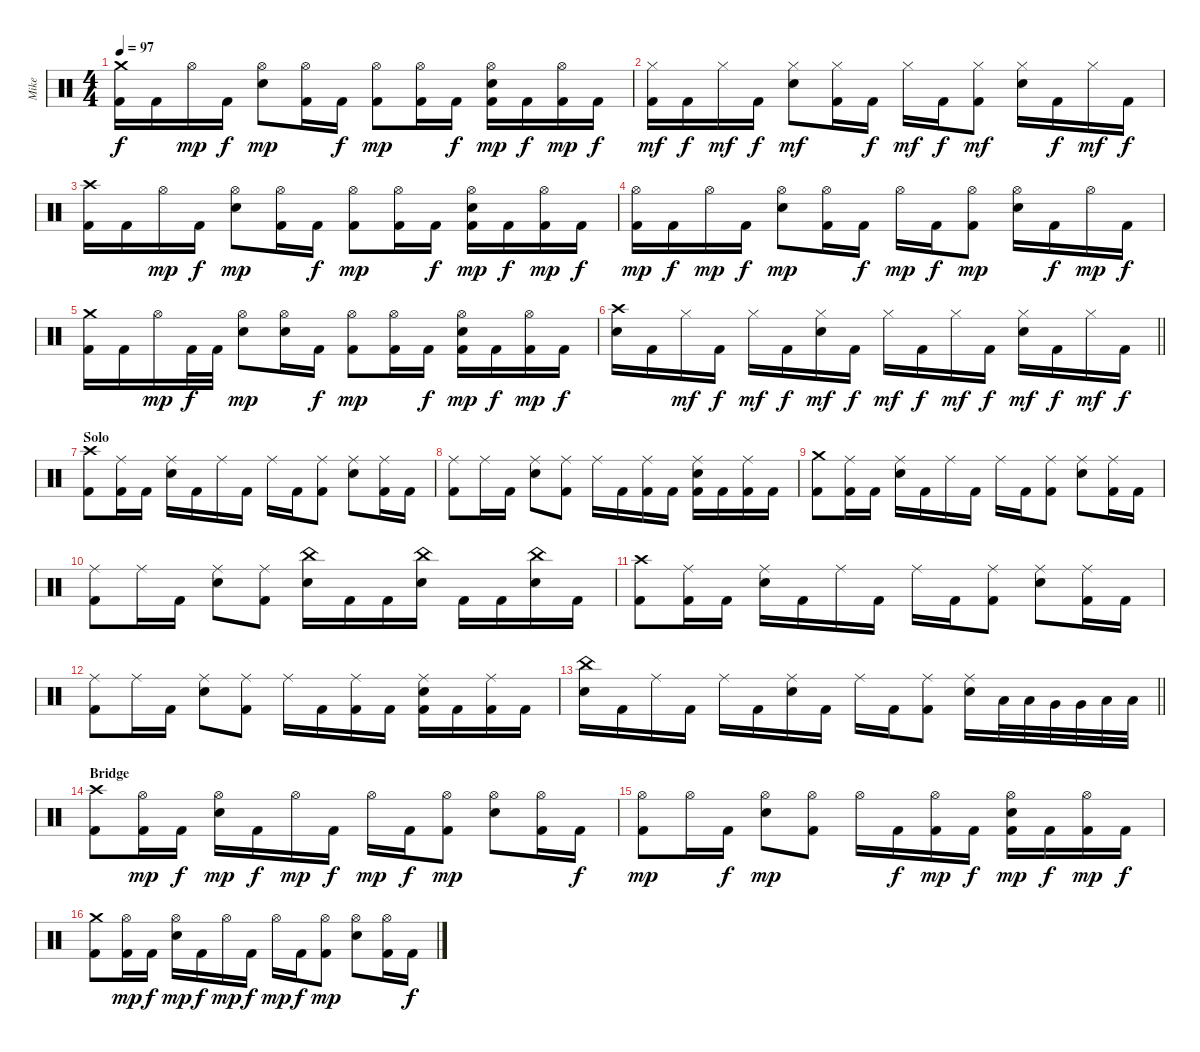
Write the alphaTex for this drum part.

\track ("Mike" "Mike") {instrument percussion}
\staff {score}
\articulation defaults
\ts (4 4)
\tempo 97
\clef neutral
\ks c
("Crash medium (hit)" "Kick (hit) 2").16{dy f} "Kick (hit) 2".16 "Hi-Hat (open)".16{dy mp} "Kick (hit) 2".16{dy f} ("Snare (hit) 2" "Hi-Hat (open)").8{dy mp} ("Hi-Hat (open)" "Kick (hit) 2").16 "Kick (hit) 2".16{dy f} ("Hi-Hat (open)" "Kick (hit) 2").8{dy mp} ("Hi-Hat (open)" "Kick (hit) 2").16 "Kick (hit) 2".16{dy f} ("Snare (hit) 2" "Hi-Hat (open)" "Kick (hit) 2").16{dy mp} "Kick (hit) 2".16{dy f} ("Hi-Hat (open)" "Kick (hit) 2").16{dy mp} "Kick (hit) 2".16{dy f} |
("Hi-Hat (closed)" "Kick (hit) 2").16{dy mf} "Kick (hit) 2".16{dy f} "Hi-Hat (closed)".16{dy mf} "Kick (hit) 2".16{dy f} ("Snare (hit) 2" "Hi-Hat (closed)").8{dy mf} ("Hi-Hat (closed)" "Kick (hit) 2").16 "Kick (hit) 2".16{dy f} "Hi-Hat (closed)".16{dy mf} "Kick (hit) 2".16{dy f} ("Hi-Hat (closed)" "Kick (hit) 2").8{dy mf} ("Snare (hit) 2" "Hi-Hat (closed)").16 "Kick (hit) 2".16{dy f} "Hi-Hat (closed)".16{dy mf} "Kick (hit) 2".16{dy f} |
("Crash high (hit)" "Kick (hit) 2").16 "Kick (hit) 2".16 "Hi-Hat (open)".16{dy mp} "Kick (hit) 2".16{dy f} ("Snare (hit) 2" "Hi-Hat (open)").8{dy mp} ("Hi-Hat (open)" "Kick (hit) 2").16 "Kick (hit) 2".16{dy f} ("Hi-Hat (open)" "Kick (hit) 2").8{dy mp} ("Hi-Hat (open)" "Kick (hit) 2").16 "Kick (hit) 2".16{dy f} ("Snare (hit) 2" "Hi-Hat (open)" "Kick (hit) 2").16{dy mp} "Kick (hit) 2".16{dy f} ("Hi-Hat (open)" "Kick (hit) 2").16{dy mp} "Kick (hit) 2".16{dy f} |
("Hi-Hat (open)" "Kick (hit) 2").16{dy mp} "Kick (hit) 2".16{dy f} "Hi-Hat (open)".16{dy mp} "Kick (hit) 2".16{dy f} ("Snare (hit) 2" "Hi-Hat (open)").8{dy mp} ("Hi-Hat (open)" "Kick (hit) 2").16 "Kick (hit) 2".16{dy f} "Hi-Hat (open)".16{dy mp} "Kick (hit) 2".16{dy f} ("Hi-Hat (open)" "Kick (hit) 2").8{dy mp} ("Snare (hit) 2" "Hi-Hat (open)").16 "Kick (hit) 2".16{dy f} "Hi-Hat (open)".16{dy mp} "Kick (hit) 2".16{dy f} |
("Crash medium (hit)" "Kick (hit) 2").16 "Kick (hit) 2".16 "Hi-Hat (open)".16{dy mp} "Kick (hit) 2".32{dy f} "Kick (hit) 2".32 ("Snare (hit) 2" "Hi-Hat (open)").8{dy mp} ("Snare (hit) 2" "Hi-Hat (open)").16 "Kick (hit) 2".16{dy f} ("Hi-Hat (open)" "Kick (hit) 2").8{dy mp} ("Hi-Hat (open)" "Kick (hit) 2").16 "Kick (hit) 2".16{dy f} ("Snare (hit) 2" "Hi-Hat (open)" "Kick (hit) 2").16{dy mp} "Kick (hit) 2".16{dy f} ("Hi-Hat (open)" "Kick (hit) 2").16{dy mp} "Kick (hit) 2".16{dy f} |
\barLineRight lightlight
("Crash high (hit)" "Snare (hit) 2").16 "Kick (hit) 2".16 "Hi-Hat (closed)".16{dy mf} "Kick (hit) 2".16{dy f} "Hi-Hat (closed)".16{dy mf} "Kick (hit) 2".16{dy f} ("Snare (hit) 2" "Hi-Hat (closed)").16{dy mf} "Kick (hit) 2".16{dy f} "Hi-Hat (closed)".16{dy mf} "Kick (hit) 2".16{dy f} "Hi-Hat (closed)".16{dy mf} "Kick (hit) 2".16{dy f} ("Snare (hit) 2" "Hi-Hat (closed)").16{dy mf} "Kick (hit) 2".16{dy f} "Hi-Hat (closed)".16{dy mf} "Kick (hit) 2".16{dy f} |
\section ("" "Solo")
("Crash high (hit)" "Kick (hit) 2").8 ("Ride (middle)" "Kick (hit) 2").16 "Kick (hit) 2".16 ("Snare (hit) 2" "Ride (middle)").16 "Kick (hit) 2".16 "Ride (middle)".16 "Kick (hit) 2".16 "Ride (middle)".16 "Kick (hit) 2".16 ("Ride (middle)" "Kick (hit) 2").8 ("Snare (hit) 2" "Ride (middle)").8 ("Ride (middle)" "Kick (hit) 2").16 "Kick (hit) 2".16 |
("Ride (middle)" "Kick (hit) 2").8 "Ride (middle)".16 "Kick (hit) 2".16 ("Snare (hit) 2" "Ride (middle)").8 ("Ride (middle)" "Kick (hit) 2").8 "Ride (middle)".16 "Kick (hit) 2".16 ("Ride (middle)" "Kick (hit) 2").16 "Kick (hit) 2".16 ("Snare (hit) 2" "Ride (middle)" "Kick (hit) 2").16 "Kick (hit) 2".16 ("Ride (middle)" "Kick (hit) 2").16 "Kick (hit) 2".16 |
("Crash medium (hit)" "Kick (hit) 2").8 ("Ride (middle)" "Kick (hit) 2").16 "Kick (hit) 2".16 ("Snare (hit) 2" "Ride (middle)").16 "Kick (hit) 2".16 "Ride (middle)".16 "Kick (hit) 2".16 "Ride (middle)".16 "Kick (hit) 2".16 ("Ride (middle)" "Kick (hit) 2").8 ("Snare (hit) 2" "Ride (middle)").8 ("Ride (middle)" "Kick (hit) 2").16 "Kick (hit) 2".16 |
("Ride (middle)" "Kick (hit) 2").8 "Ride (middle)".16 "Kick (hit) 2".16 ("Snare (hit) 2" "Ride (middle)").8 ("Ride (middle)" "Kick (hit) 2").8 ("China (hit)" "Snare (hit) 2").16 "Kick (hit) 2".16 "Kick (hit) 2".16 ("China (hit)" "Snare (hit) 2").16 "Kick (hit) 2".16 "Kick (hit) 2".16 ("China (hit)" "Snare (hit) 2").16 "Kick (hit) 2".16 |
("Crash high (hit)" "Kick (hit) 2").8 ("Ride (middle)" "Kick (hit) 2").16 "Kick (hit) 2".16 ("Snare (hit) 2" "Ride (middle)").16 "Kick (hit) 2".16 "Ride (middle)".16 "Kick (hit) 2".16 "Ride (middle)".16 "Kick (hit) 2".16 ("Ride (middle)" "Kick (hit) 2").8 ("Snare (hit) 2" "Ride (middle)").8 ("Ride (middle)" "Kick (hit) 2").16 "Kick (hit) 2".16 |
("Ride (middle)" "Kick (hit) 2").8 "Ride (middle)".16 "Kick (hit) 2".16 ("Snare (hit) 2" "Ride (middle)").8 ("Ride (middle)" "Kick (hit) 2").8 "Ride (middle)".16 "Kick (hit) 2".16 ("Ride (middle)" "Kick (hit) 2").16 "Kick (hit) 2".16 ("Snare (hit) 2" "Ride (middle)" "Kick (hit) 2").16 "Kick (hit) 2".16 ("Ride (middle)" "Kick (hit) 2").16 "Kick (hit) 2".16 |
\barLineRight lightlight
("China (hit)" "Snare (hit) 2").16 "Kick (hit) 2".16 "Ride (middle)".16 "Kick (hit) 2".16 "Ride (middle)".16 "Kick (hit) 2".16 ("Snare (hit) 2" "Ride (middle)").16 "Kick (hit) 2".16 "Ride (middle)".16 "Kick (hit) 2".16 ("Ride (middle)" "Kick (hit) 2").8 ("Snare (hit) 2" "Ride (middle)").16 "Low Tom (hit)".32 "Low Tom (hit)".32 "Very Low Tom (hit)".32 "Very Low Tom (hit)".32 "Low Floor Tom (hit)".32 "Low Floor Tom (hit)".32 |
\section ("" "Bridge")
("Crash high (hit)" "Kick (hit) 2").8 ("Hi-Hat (open)" "Kick (hit) 2").16{dy mp} "Kick (hit) 2".16{dy f} ("Snare (hit) 2" "Hi-Hat (open)").16{dy mp} "Kick (hit) 2".16{dy f} "Hi-Hat (open)".16{dy mp} "Kick (hit) 2".16{dy f} "Hi-Hat (open)".16{dy mp} "Kick (hit) 2".16{dy f} ("Hi-Hat (open)" "Kick (hit) 2").8{dy mp} ("Snare (hit) 2" "Hi-Hat (open)").8 ("Hi-Hat (open)" "Kick (hit) 2").16 "Kick (hit) 2".16{dy f} |
("Hi-Hat (open)" "Kick (hit) 2").8{dy mp} "Hi-Hat (open)".16 "Kick (hit) 2".16{dy f} ("Snare (hit) 2" "Hi-Hat (open)").8{dy mp} ("Hi-Hat (open)" "Kick (hit) 2").8 "Hi-Hat (open)".16 "Kick (hit) 2".16{dy f} ("Hi-Hat (open)" "Kick (hit) 2").16{dy mp} "Kick (hit) 2".16{dy f} ("Snare (hit) 2" "Hi-Hat (open)" "Kick (hit) 2").16{dy mp} "Kick (hit) 2".16{dy f} ("Hi-Hat (open)" "Kick (hit) 2").16{dy mp} "Kick (hit) 2".16{dy f} |
("Crash medium (hit)" "Kick (hit) 2").8 ("Hi-Hat (open)" "Kick (hit) 2").16{dy mp} "Kick (hit) 2".16{dy f} ("Snare (hit) 2" "Hi-Hat (open)").16{dy mp} "Kick (hit) 2".16{dy f} "Hi-Hat (open)".16{dy mp} "Kick (hit) 2".16{dy f} "Hi-Hat (open)".16{dy mp} "Kick (hit) 2".16{dy f} ("Hi-Hat (open)" "Kick (hit) 2").8{dy mp} ("Snare (hit) 2" "Hi-Hat (open)").8 ("Hi-Hat (open)" "Kick (hit) 2").16 "Kick (hit) 2".16{dy f}
